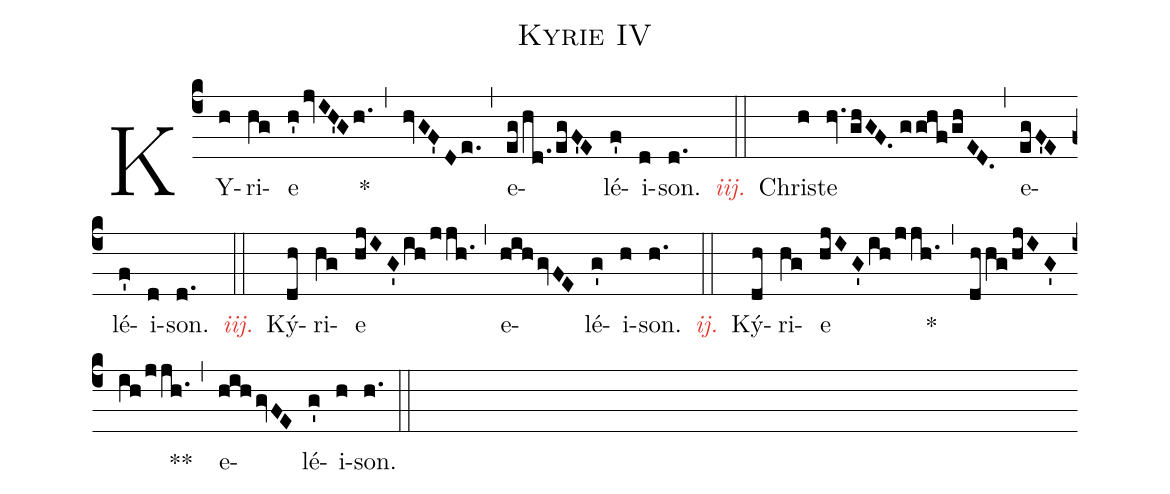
name:Kyrie IV;
%%
(c4) KY(h)ri(hg)e(h'/jvIH'Gh.) *(,)
(hvGF'De.) (,)
e(eg/hd./egF'E)lé(f')i(d)son.(d.) <c><i>iij.</i></c>(::)
Chri(h)ste(hv.ghGF.//gghf/ghED.) (,)
e(egF'E)lé(f')i(d)son.(d.) <c><i>iij.</i></c>(::)
Ký(dh)ri(hg)e(hjIG'ih/jjh.) (,)
e(hih/gvFE)lé(g')i(h)son.(h.) <c><i>ij.</i></c>(::)
Ký(dh)ri(hg)e(hjIG'ih/jjh.) *(,)
(dhhg/hjIG'ih/jjh.) **(,)
e(hih/gvFE)lé(g')i(h)son.(h.) (::)
